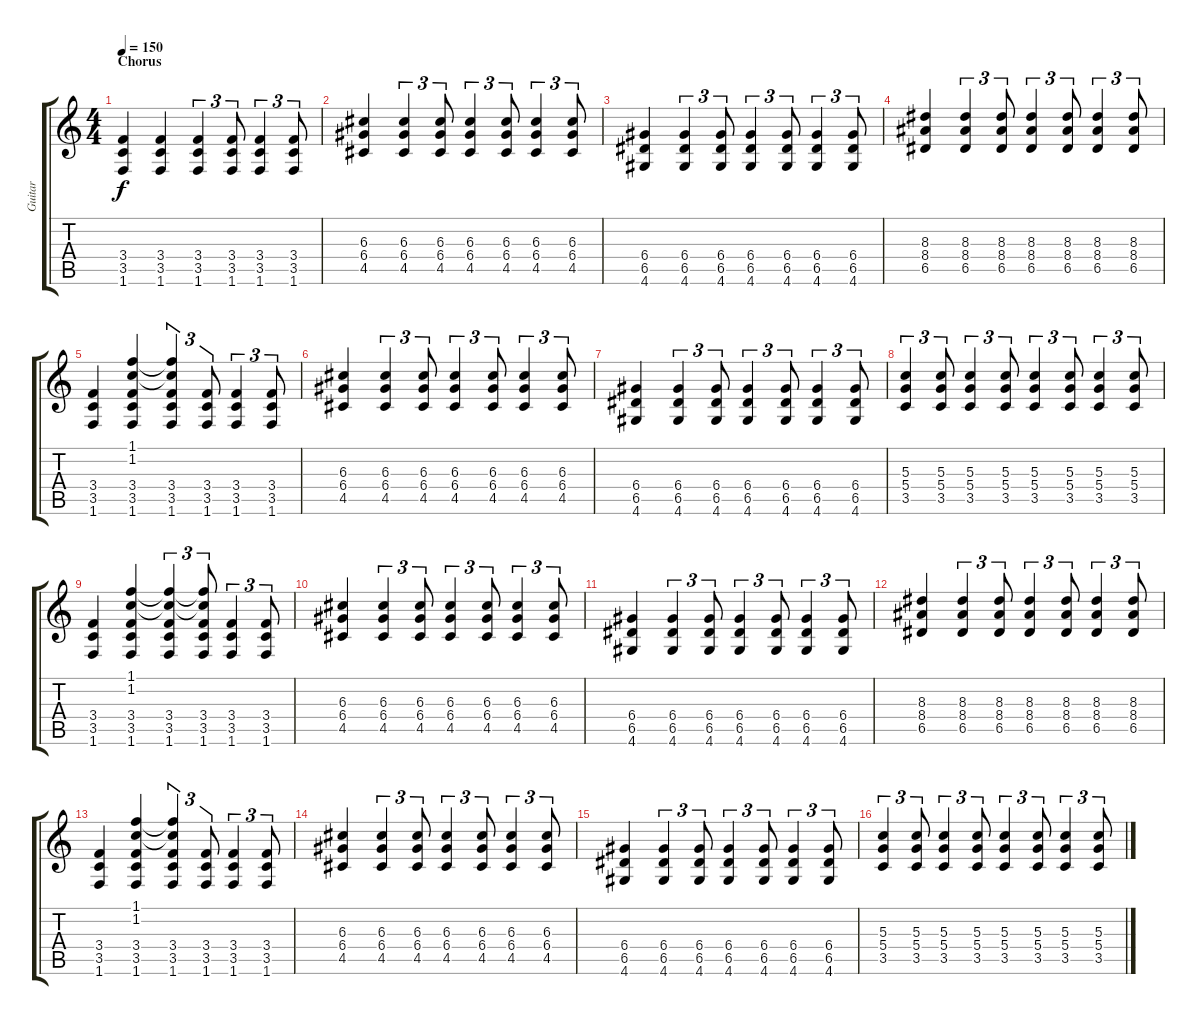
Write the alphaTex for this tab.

\track ("Guitar" "Guitar") {instrument distortionguitar}
\staff {score tabs}
\tuning (E4 B3 G3 D3 A2 E2) {hide}
\ts (4 4)
\section ("" "Chorus")
\tempo 150
\clef g2
\ks c
(3.4 3.5 1.6).4{dy f} (3.4 3.5 1.6).4 (3.4 3.5 1.6).4{tu (3 2)} (3.4 3.5 1.6).8{tu (3 2)} (3.4 3.5 1.6).4{tu (3 2)} (3.4 3.5 1.6).8{tu (3 2)} |
(6.3 6.4 4.5).4 (6.3 6.4 4.5).4{tu (3 2)} (6.3 6.4 4.5).8{tu (3 2)} (6.3 6.4 4.5).4{tu (3 2)} (6.3 6.4 4.5).8{tu (3 2)} (6.3 6.4 4.5).4{tu (3 2)} (6.3 6.4 4.5).8{tu (3 2)} |
(6.4 6.5 4.6).4 (6.4 6.5 4.6).4{tu (3 2)} (6.4 6.5 4.6).8{tu (3 2)} (6.4 6.5 4.6).4{tu (3 2)} (6.4 6.5 4.6).8{tu (3 2)} (6.4 6.5 4.6).4{tu (3 2)} (6.4 6.5 4.6).8{tu (3 2)} |
(8.3 8.4 6.5).4 (8.3 8.4 6.5).4{tu (3 2)} (8.3 8.4 6.5).8{tu (3 2)} (8.3 8.4 6.5).4{tu (3 2)} (8.3 8.4 6.5).8{tu (3 2)} (8.3 8.4 6.5).4{tu (3 2)} (8.3 8.4 6.5).8{tu (3 2)} |
(3.4 3.5 1.6).4 (1.1 1.2 3.4 3.5 1.6).4 (1.1{t} 1.2{t} 3.4 3.5 1.6).4{tu (3 2)} (3.4 3.5 1.6).8{tu (3 2)} (3.4 3.5 1.6).4{tu (3 2)} (3.4 3.5 1.6).8{tu (3 2)} |
(6.3 6.4 4.5).4 (6.3 6.4 4.5).4{tu (3 2)} (6.3 6.4 4.5).8{tu (3 2)} (6.3 6.4 4.5).4{tu (3 2)} (6.3 6.4 4.5).8{tu (3 2)} (6.3 6.4 4.5).4{tu (3 2)} (6.3 6.4 4.5).8{tu (3 2)} |
(6.4 6.5 4.6).4 (6.4 6.5 4.6).4{tu (3 2)} (6.4 6.5 4.6).8{tu (3 2)} (6.4 6.5 4.6).4{tu (3 2)} (6.4 6.5 4.6).8{tu (3 2)} (6.4 6.5 4.6).4{tu (3 2)} (6.4 6.5 4.6).8{tu (3 2)} |
(5.3 5.4 3.5).4{tu (3 2)} (5.3 5.4 3.5).8{tu (3 2)} (5.3 5.4 3.5).4{tu (3 2)} (5.3 5.4 3.5).8{tu (3 2)} (5.3 5.4 3.5).4{tu (3 2)} (5.3 5.4 3.5).8{tu (3 2)} (5.3 5.4 3.5).4{tu (3 2)} (5.3 5.4 3.5).8{tu (3 2)} |
(3.4 3.5 1.6).4 (1.1 1.2 3.4 3.5 1.6).4 (1.1{t} 1.2{t} 3.4 3.5 1.6).4{tu (3 2)} (1.1{t} 1.2{t} 3.4 3.5 1.6).8{tu (3 2)} (3.4 3.5 1.6).4{tu (3 2)} (3.4 3.5 1.6).8{tu (3 2)} |
(6.3 6.4 4.5).4 (6.3 6.4 4.5).4{tu (3 2)} (6.3 6.4 4.5).8{tu (3 2)} (6.3 6.4 4.5).4{tu (3 2)} (6.3 6.4 4.5).8{tu (3 2)} (6.3 6.4 4.5).4{tu (3 2)} (6.3 6.4 4.5).8{tu (3 2)} |
(6.4 6.5 4.6).4 (6.4 6.5 4.6).4{tu (3 2)} (6.4 6.5 4.6).8{tu (3 2)} (6.4 6.5 4.6).4{tu (3 2)} (6.4 6.5 4.6).8{tu (3 2)} (6.4 6.5 4.6).4{tu (3 2)} (6.4 6.5 4.6).8{tu (3 2)} |
(8.3 8.4 6.5).4 (8.3 8.4 6.5).4{tu (3 2)} (8.3 8.4 6.5).8{tu (3 2)} (8.3 8.4 6.5).4{tu (3 2)} (8.3 8.4 6.5).8{tu (3 2)} (8.3 8.4 6.5).4{tu (3 2)} (8.3 8.4 6.5).8{tu (3 2)} |
(3.4 3.5 1.6).4 (1.1 1.2 3.4 3.5 1.6).4 (1.1{t} 1.2{t} 3.4 3.5 1.6).4{tu (3 2)} (3.4 3.5 1.6).8{tu (3 2)} (3.4 3.5 1.6).4{tu (3 2)} (3.4 3.5 1.6).8{tu (3 2)} |
(6.3 6.4 4.5).4 (6.3 6.4 4.5).4{tu (3 2)} (6.3 6.4 4.5).8{tu (3 2)} (6.3 6.4 4.5).4{tu (3 2)} (6.3 6.4 4.5).8{tu (3 2)} (6.3 6.4 4.5).4{tu (3 2)} (6.3 6.4 4.5).8{tu (3 2)} |
(6.4 6.5 4.6).4 (6.4 6.5 4.6).4{tu (3 2)} (6.4 6.5 4.6).8{tu (3 2)} (6.4 6.5 4.6).4{tu (3 2)} (6.4 6.5 4.6).8{tu (3 2)} (6.4 6.5 4.6).4{tu (3 2)} (6.4 6.5 4.6).8{tu (3 2)} |
(5.3 5.4 3.5).4{tu (3 2)} (5.3 5.4 3.5).8{tu (3 2)} (5.3 5.4 3.5).4{tu (3 2)} (5.3 5.4 3.5).8{tu (3 2)} (5.3 5.4 3.5).4{tu (3 2)} (5.3 5.4 3.5).8{tu (3 2)} (5.3 5.4 3.5).4{tu (3 2)} (5.3 5.4 3.5).8{tu (3 2)}
